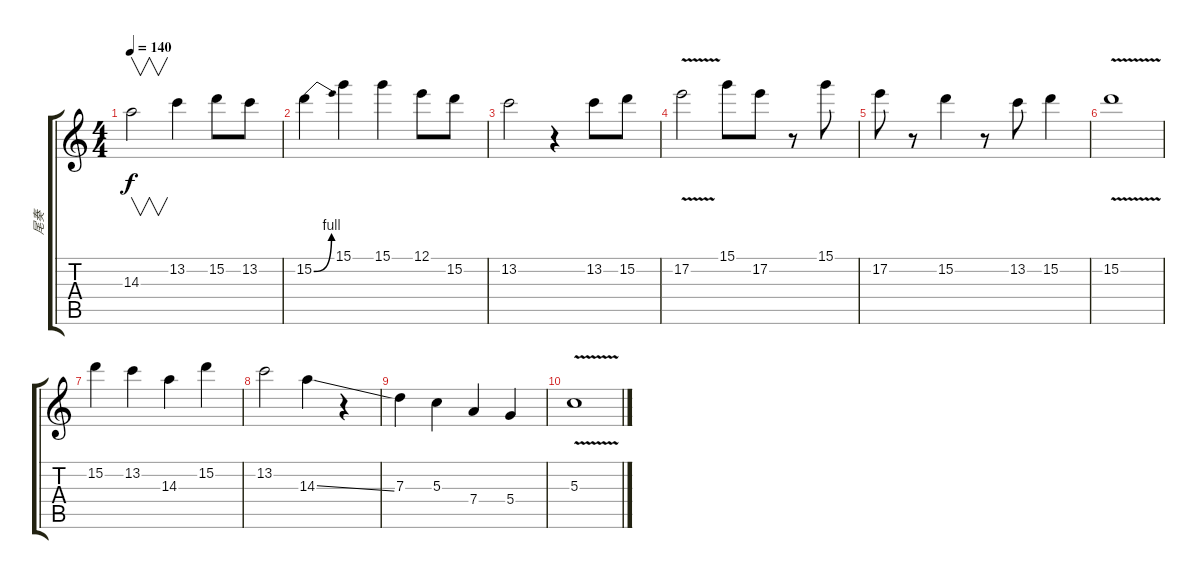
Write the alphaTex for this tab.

\track ("尾奏" "尾奏") {instrument overdrivenguitar}
\staff {score tabs}
\tuning (E4 B3 G3 D3 A2 E2) {hide}
\ts (4 4)
\tempo 140
\clef g2
\ks c
14.3.2{v dy f} 13.2.4 15.2.8 13.2.8 |
15.2{be (bend 0 0 60 4)}.4 15.1.4 15.1.4 12.1.8 15.2.8 |
13.2.2 r.4 13.2.8 15.2.8 |
17.2{v}.2 15.1.8 17.2.8 r.8 15.1.8 |
17.2.8 r.8 15.2.4 r.8 13.2.8 15.2.4 |
15.2{v}.1 |
15.2.4 13.2.4 14.3.4 15.2.4 |
13.2.2 14.3{ss}.4 r.4 |
7.3.4 5.3.4 7.4.4 5.4.4 |
5.3{v}.1
